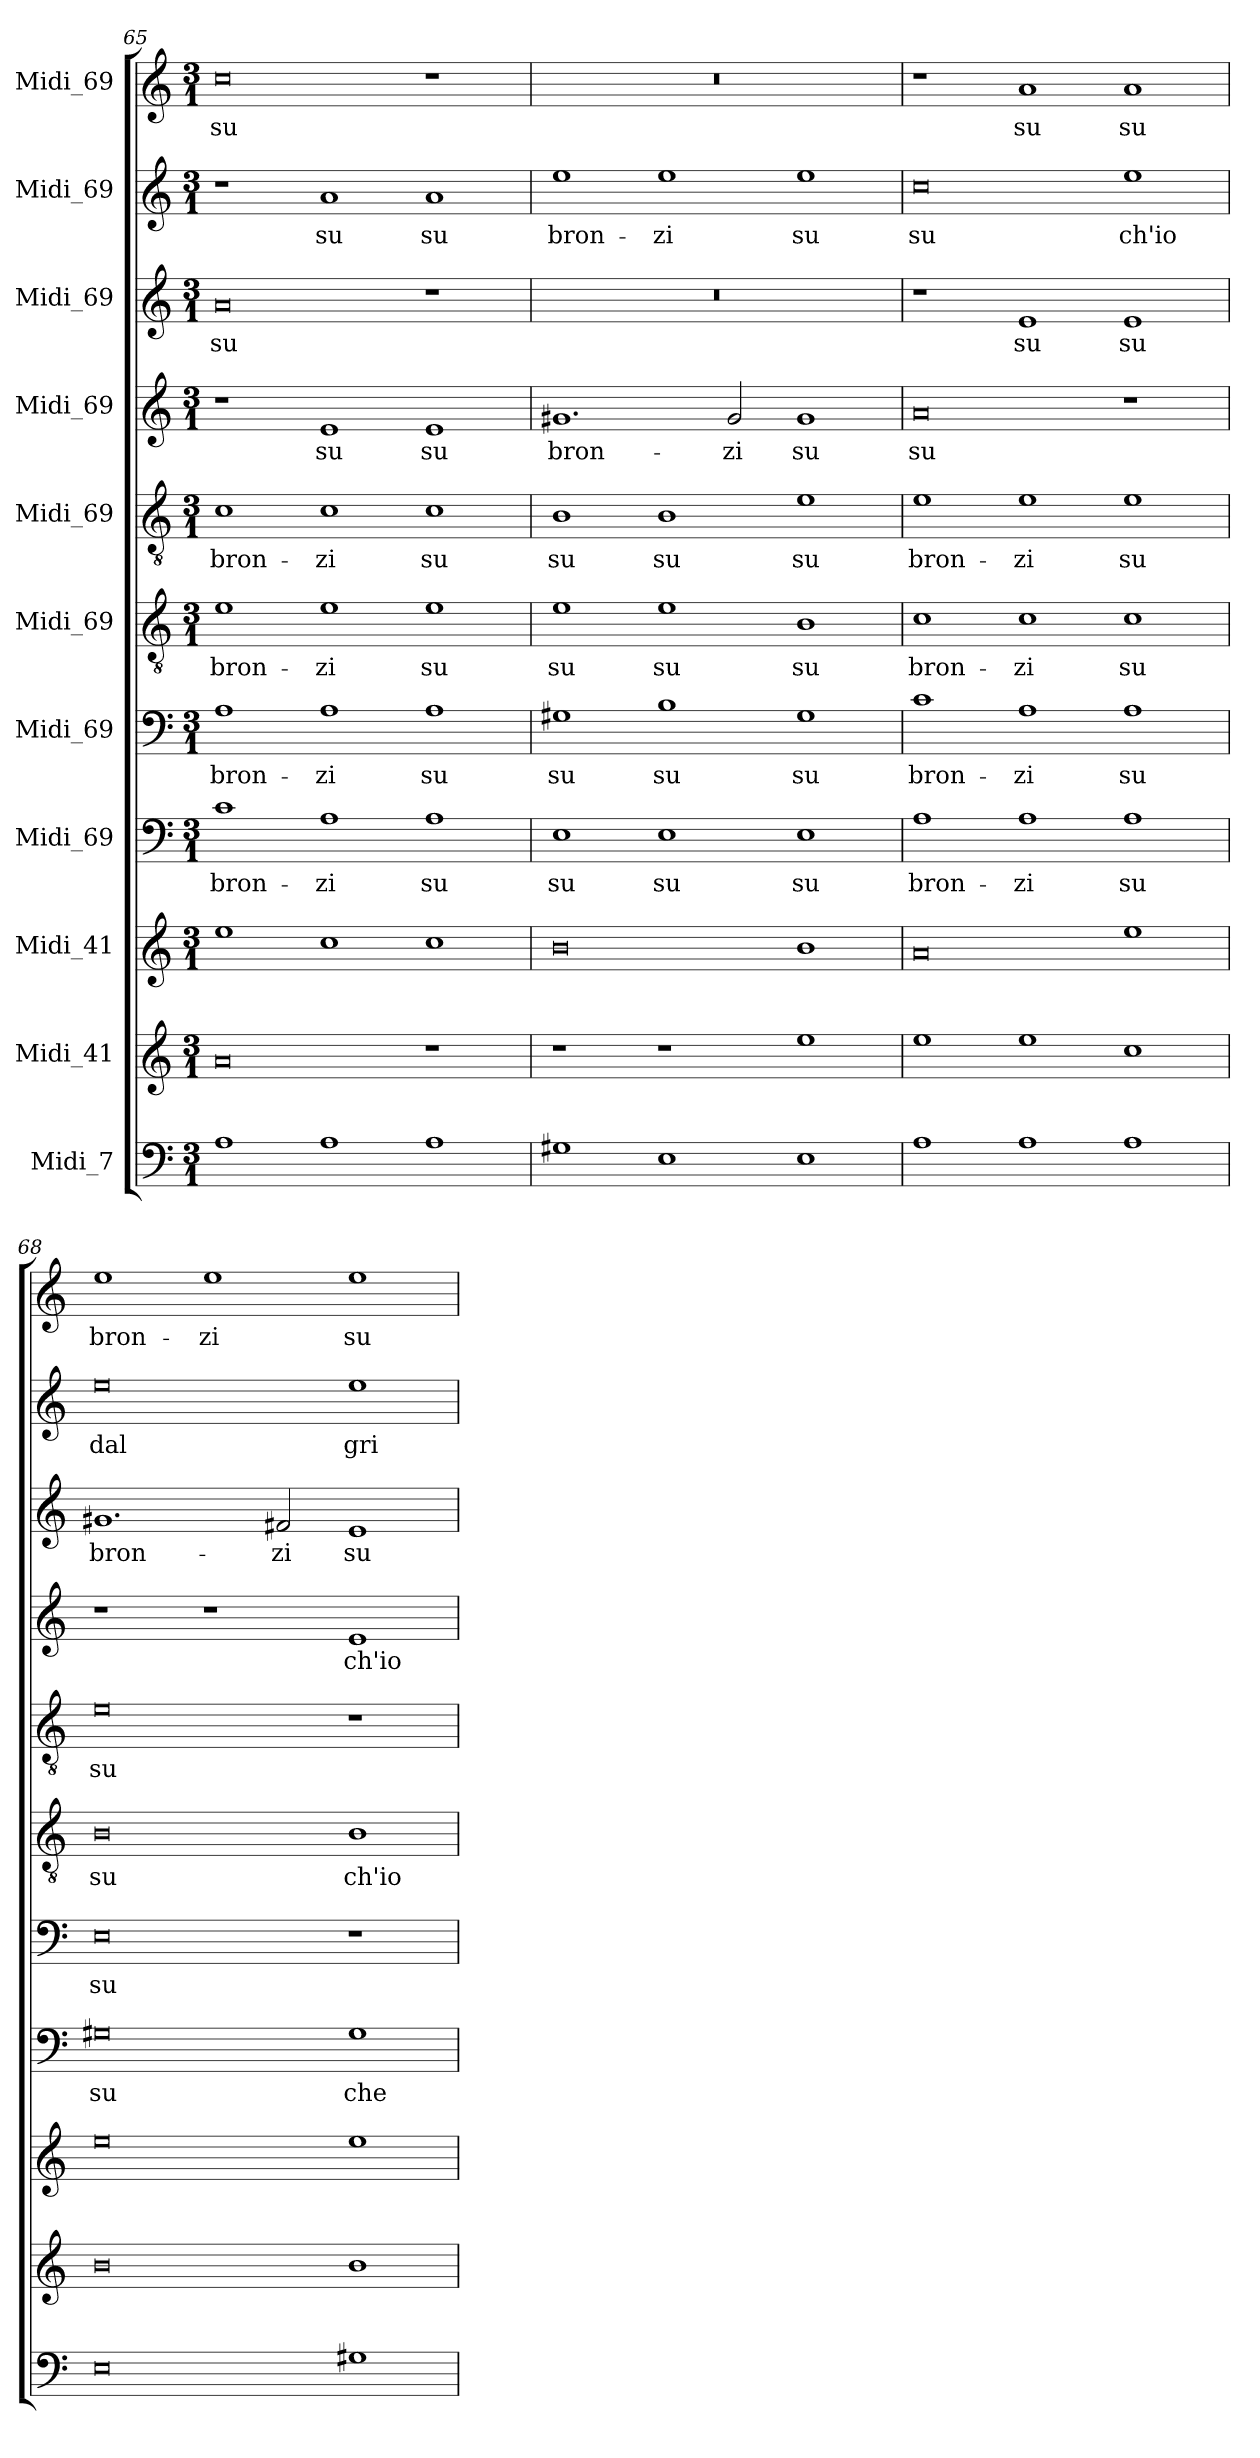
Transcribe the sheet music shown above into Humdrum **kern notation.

**kern	**kern	**kern	**kern	**text	**kern	**text	**kern	**text	**kern	**text	**kern	**text	**kern	**text	**kern	**text	**kern	**text
*part11	*part10	*part9	*part8	*part8	*part7	*part7	*part6	*part6	*part5	*part5	*part4	*part4	*part3	*part3	*part2	*part2	*part1	*part1
*staff11	*staff10	*staff9	*staff8	*staff8	*staff7	*staff7	*staff6	*staff6	*staff5	*staff5	*staff4	*staff4	*staff3	*staff3	*staff2	*staff2	*staff1	*staff1
*I"Midi_7	*I"Midi_41	*I"Midi_41	*I"Midi_69	*	*I"Midi_69	*	*I"Midi_69	*	*I"Midi_69	*	*I"Midi_69	*	*I"Midi_69	*	*I"Midi_69	*	*I"Midi_69	*
*clefF4	*clefG2	*clefG2	*clefF4	*	*clefF4	*	*clefGv2	*	*clefGv2	*	*clefG2	*	*clefG2	*	*clefG2	*	*clefG2	*
*k[]	*k[]	*k[]	*k[]	*	*k[]	*	*k[]	*	*k[]	*	*k[]	*	*k[]	*	*k[]	*	*k[]	*
*C:	*C:	*C:	*C:	*	*C:	*	*C:	*	*C:	*	*C:	*	*C:	*	*C:	*	*C:	*
*M3/1	*M3/1	*M3/1	*M3/1	*	*M3/1	*	*M3/1	*	*M3/1	*	*M3/1	*	*M3/1	*	*M3/1	*	*M3/1	*
=65	=65	=65	=65	=65	=65	=65	=65	=65	=65	=65	=65	=65	=65	=65	=65	=65	=65	=65
!	!	!	!	!LO:LY:b	!	!LO:LY:b	!	!LO:LY:b	!	!LO:LY:b	!	!	!	!LO:LY:b	!	!	!	!LO:LY:b
1A	0a	1ee	1c	bron-	1A	bron-	1e	bron-	1c	bron-	1r	.	0a	su	1r	.	0cc	su
!	!	!	!	!LO:LY:b	!	!LO:LY:b	!	!LO:LY:b	!	!LO:LY:b	!	!LO:LY:b	!	!	!	!LO:LY:b	!	!
1A	.	1cc	1A	-zi	1A	-zi	1e	-zi	1c	-zi	1e	su	.	.	1a	su	.	.
!	!	!	!	!LO:LY:b	!	!LO:LY:b	!	!LO:LY:b	!	!LO:LY:b	!	!LO:LY:b	!	!	!	!LO:LY:b	!	!
1A	1r	1cc	1A	su	1A	su	1e	su	1c	su	1e	su	1r	.	1a	su	1r	.
=66	=66	=66	=66	=66	=66	=66	=66	=66	=66	=66	=66	=66	=66	=66	=66	=66	=66	=66
!	!	!	!	!LO:LY:b	!	!LO:LY:b	!	!LO:LY:b	!	!LO:LY:b	!	!LO:LY:b	!LO:N:vis=0	!	!	!LO:LY:b	!LO:N:vis=0	!
1G#X	1r	0b	1E	su	1G#X	su	1e	su	1B	su	1.g#X	bron-	0.r	.	1ee	bron-	0.r	.
!	!	!	!	!LO:LY:b	!	!LO:LY:b	!	!LO:LY:b	!	!LO:LY:b	!	!	!	!	!	!LO:LY:b	!	!
1E	1r	.	1E	su	1B	su	1e	su	1B	su	.	.	.	.	1ee	-zi	.	.
!	!	!	!	!	!	!	!	!	!	!	!	!LO:LY:b	!	!	!	!	!	!
.	.	.	.	.	.	.	.	.	.	.	2g#	-zi	.	.	.	.	.	.
!	!	!	!	!LO:LY:b	!	!LO:LY:b	!	!LO:LY:b	!	!LO:LY:b	!	!LO:LY:b	!	!	!	!LO:LY:b	!	!
1E	1ee	1b	1E	su	1G#	su	1B	su	1e	su	1g#	su	.	.	1ee	su	.	.
=67	=67	=67	=67	=67	=67	=67	=67	=67	=67	=67	=67	=67	=67	=67	=67	=67	=67	=67
!	!	!	!	!LO:LY:b	!	!LO:LY:b	!	!LO:LY:b	!	!LO:LY:b	!	!LO:LY:b	!	!	!	!LO:LY:b	!	!
1A	1ee	0a	1A	bron-	1c	bron-	1c	bron-	1e	bron-	0a	su	1r	.	0cc	su	1r	.
!	!	!	!	!LO:LY:b	!	!LO:LY:b	!	!LO:LY:b	!	!LO:LY:b	!	!	!	!LO:LY:b	!	!	!	!LO:LY:b
1A	1ee	.	1A	-zi	1A	-zi	1c	-zi	1e	-zi	.	.	1e	su	.	.	1a	su
!	!	!	!	!LO:LY:b	!	!LO:LY:b	!	!LO:LY:b	!	!LO:LY:b	!	!	!	!LO:LY:b	!	!LO:LY:b	!	!LO:LY:b
1A	1cc	1ee	1A	su	1A	su	1c	su	1e	su	1r	.	1e	su	1ee	ch'io	1a	su
=68	=68	=68	=68	=68	=68	=68	=68	=68	=68	=68	=68	=68	=68	=68	=68	=68	=68	=68
!	!	!	!	!LO:LY:b	!	!LO:LY:b	!	!LO:LY:b	!	!LO:LY:b	!	!	!	!LO:LY:b	!	!LO:LY:b	!	!LO:LY:b
0E	0b	0ee	0G#X	su	0E	su	0B	su	0e	su	1r	.	1.g#X	bron-	0ee	dal	1ee	bron-
!	!	!	!	!	!	!	!	!	!	!	!	!	!	!	!	!	!	!LO:LY:b
.	.	.	.	.	.	.	.	.	.	.	1r	.	.	.	.	.	1ee	-zi
!	!	!	!	!	!	!	!	!	!	!	!	!	!	!LO:LY:b	!	!	!	!
.	.	.	.	.	.	.	.	.	.	.	.	.	2f#X	-zi	.	.	.	.
!	!	!	!	!LO:LY:b	!	!	!	!LO:LY:b	!	!	!	!LO:LY:b	!	!LO:LY:b	!	!LO:LY:b	!	!LO:LY:b
1G#X	1b	1ee	1G#	che	1r	.	1B	ch'io	1r	.	1e	ch'io	1e	su	1ee	gri-	1ee	su
=	=	=	=	=	=	=	=	=	=	=	=	=	=	=	=	=	=	=
*-	*-	*-	*-	*-	*-	*-	*-	*-	*-	*-	*-	*-	*-	*-	*-	*-	*-	*-
